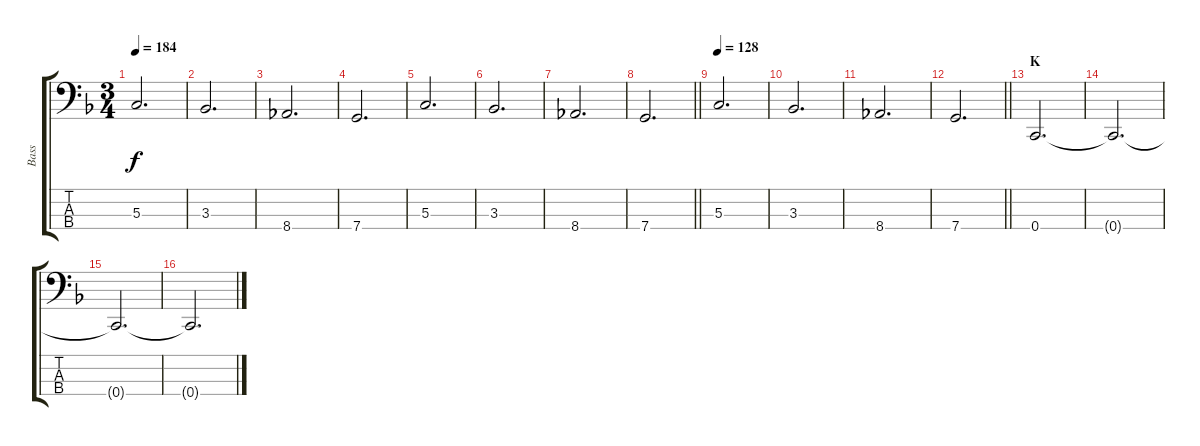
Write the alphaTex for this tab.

\track ("Bass" "Bass") {instrument electricbasspick}
\staff {score tabs}
\tuning (F2 C2 G1 C1) {hide}
\ts (3 4)
\tempo 184
\clef f4
\ks f
5.3.2{d dy f} |
3.3.2{d} |
8.4.2{d} |
7.4.2{d} |
5.3.2{d} |
3.3.2{d} |
8.4.2{d} |
\barLineRight lightlight
7.4.2{d} |
\tempo 128
5.3.2{d} |
3.3.2{d} |
8.4.2{d} |
\barLineRight lightlight
7.4.2{d} |
\section ("" "K")
0.4.2{d} |
0.4{t}.2{d} |
0.4{t}.2{d} |
0.4{t}.2{d}
